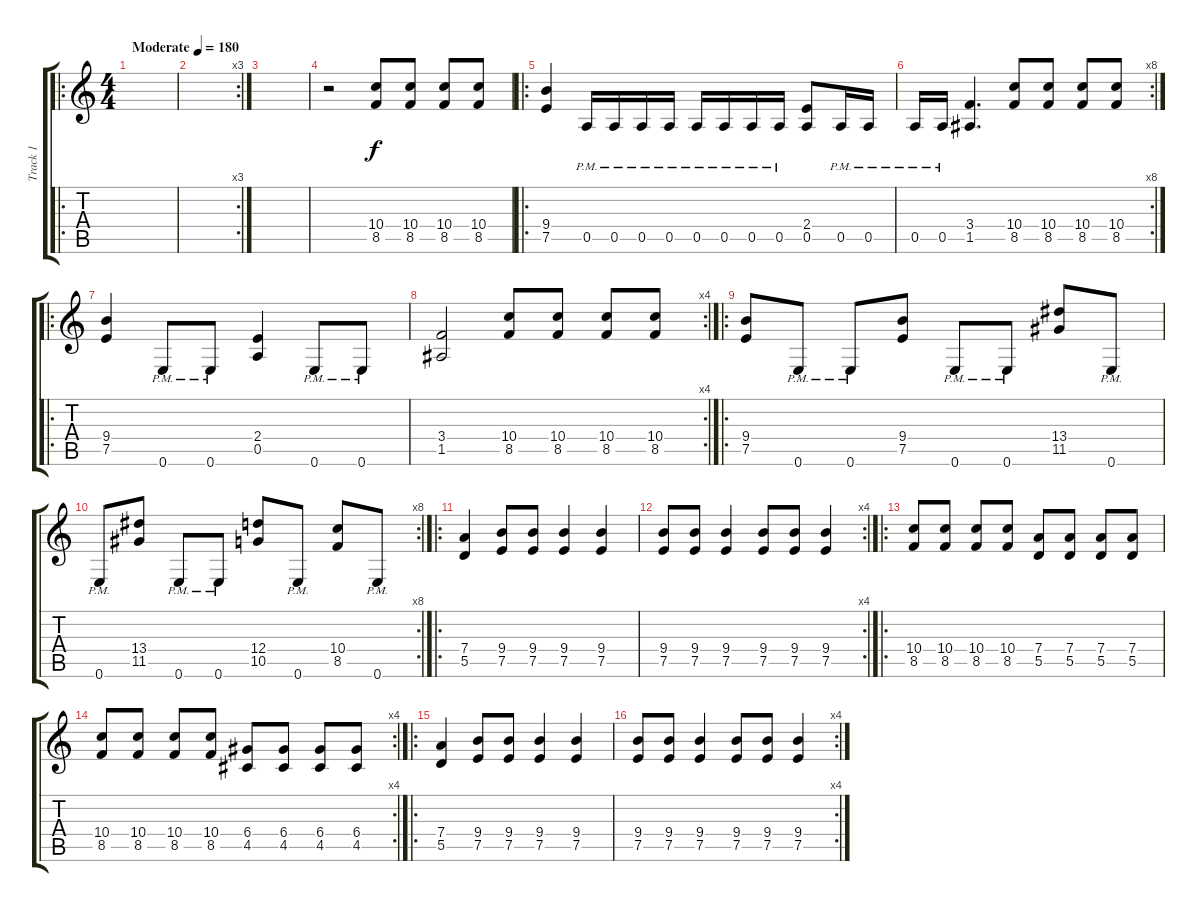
\track ("Track 1" "Track 1") {instrument distortionguitar}
\staff {score tabs}
\tuning (E4 B3 G3 D3 A2 E2) {hide}
\ro
\ts (4 4)
\tempo (180 "Moderate")
\clef g2
\ks c
|
\rc 3
|
|
r.2 (10.4 8.5).8 (10.4 8.5).8 (10.4 8.5).8 (10.4 8.5).8 |
\ro
(9.4 7.5).4 0.5{pm}.16 0.5{pm}.16 0.5{pm}.16 0.5{pm}.16 0.5{pm}.16 0.5{pm}.16 0.5{pm}.16 0.5{pm}.16 (2.4 0.5).8 0.5{pm}.16 0.5{pm}.16 |
\rc 8
0.5{pm}.16 0.5{pm}.16 (3.4 1.5).4{d} (10.4 8.5).8 (10.4 8.5).8 (10.4 8.5).8 (10.4 8.5).8 |
\ro
(9.4 7.5).4 0.6{pm}.8 0.6{pm}.8 (2.4 0.5).4 0.6{pm}.8 0.6{pm}.8 |
\rc 4
(3.4 1.5).2 (10.4 8.5).8 (10.4 8.5).8 (10.4 8.5).8 (10.4 8.5).8 |
\ro
(9.4 7.5).8 0.6{pm}.8 0.6{pm}.8 (9.4 7.5).8 0.6{pm}.8 0.6{pm}.8 (13.4 11.5).8 0.6{pm}.8 |
\rc 8
0.6{pm}.8 (13.4 11.5).8 0.6{pm}.8 0.6{pm}.8 (12.4 10.5).8 0.6{pm}.8 (10.4 8.5).8 0.6{pm}.8 |
\ro
(7.4 5.5).4 (9.4 7.5).8 (9.4 7.5).8 (9.4 7.5).4 (9.4 7.5).4 |
\rc 4
(9.4 7.5).8 (9.4 7.5).8 (9.4 7.5).4 (9.4 7.5).8 (9.4 7.5).8 (9.4 7.5).4 |
\ro
(10.4 8.5).8 (10.4 8.5).8 (10.4 8.5).8 (10.4 8.5).8 (7.4 5.5).8 (7.4 5.5).8 (7.4 5.5).8 (7.4 5.5).8 |
\rc 4
(10.4 8.5).8 (10.4 8.5).8 (10.4 8.5).8 (10.4 8.5).8 (6.4 4.5).8 (6.4 4.5).8 (6.4 4.5).8 (6.4 4.5).8 |
\ro
(7.4 5.5).4 (9.4 7.5).8 (9.4 7.5).8 (9.4 7.5).4 (9.4 7.5).4 |
\rc 4
(9.4 7.5).8 (9.4 7.5).8 (9.4 7.5).4 (9.4 7.5).8 (9.4 7.5).8 (9.4 7.5).4
